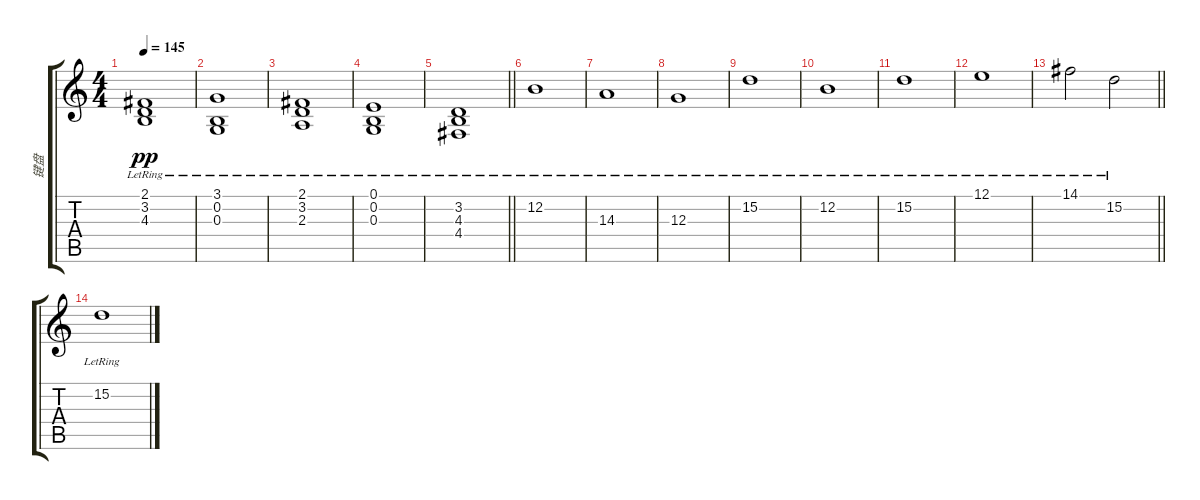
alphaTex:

\track ("键盘" "键盘") {instrument acousticgrandpiano}
\staff {score tabs}
\tuning (E4 B3 G3 D3 A2 E2) {hide}
\ts (4 4)
\tempo 145
\clef g2
\ks c
(2.1{lr} 3.2{lr} 4.3{lr}).1{dy pp} |
(3.1{lr} 0.2{lr} 0.3{lr}).1 |
(2.1{lr} 3.2{lr} 2.3{lr}).1 |
(0.1{lr} 0.2{lr} 0.3{lr}).1 |
\barLineRight lightlight
(3.2{lr} 4.3{lr} 4.4).1 |
12.2{lr}.1 |
14.3{lr}.1 |
12.3{lr}.1 |
15.2{lr}.1 |
12.2{lr}.1 |
15.2{lr}.1 |
12.1{lr}.1 |
\barLineRight lightlight
14.1{lr}.2 15.2{lr}.2 |
15.2{lr}.1
